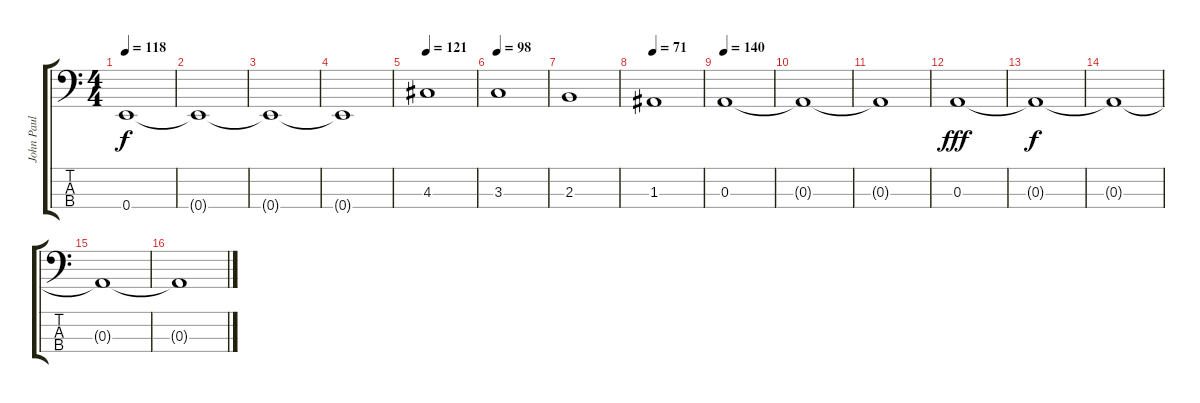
\track ("John Paul Jones" "John Paul ") {instrument electricbassfinger}
\staff {score tabs}
\tuning (G2 D2 A1 E1) {hide}
\ts (4 4)
\tempo 118
\clef f4
\ks aminor
0.4.1{dy f} |
0.4{t}.1 |
0.4{t}.1 |
0.4{t}.1 |
\tempo 121
4.3.1 |
\tempo 98
3.3.1 |
2.3.1 |
\tempo 71
1.3.1 |
\tempo 140
0.3.1 |
0.3{t}.1 |
0.3{t}.1 |
0.3.1{dy fff volume 14} |
0.3{t}.1{dy f} |
0.3{t}.1 |
0.3{t}.1 |
0.3{t}.1
